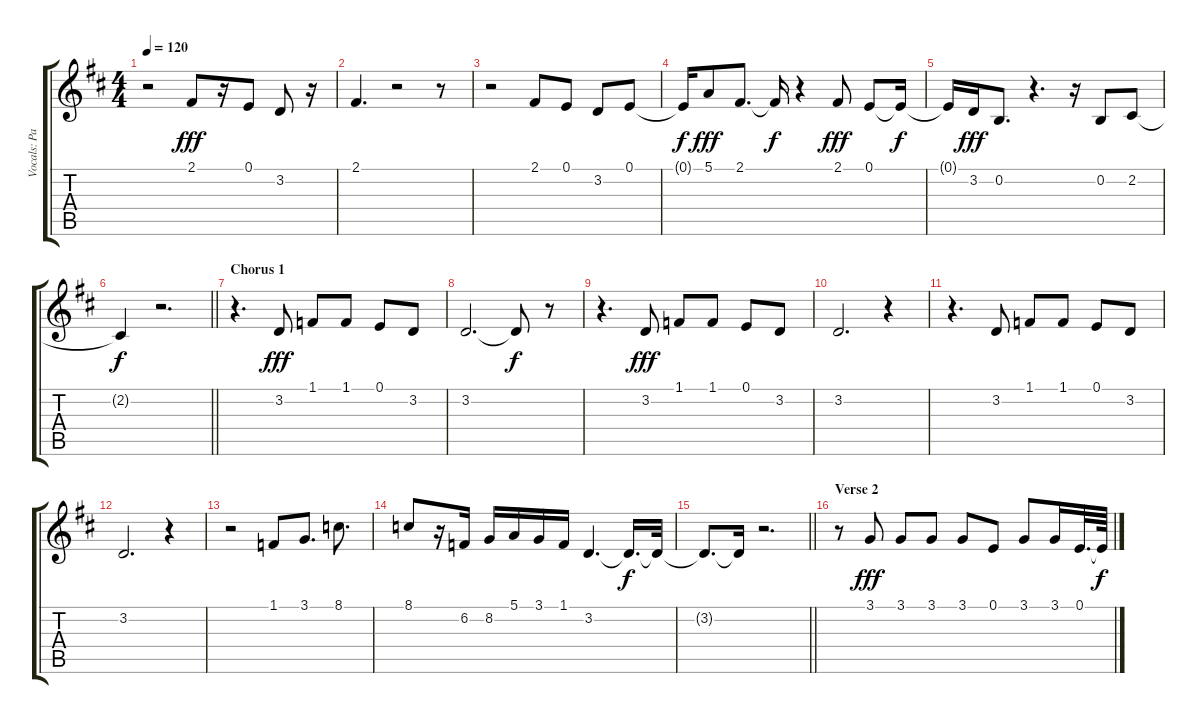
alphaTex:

\track ("Vocals: Paul Rodgers" "Vocals: Pa") {instrument lead1square}
\staff {score tabs}
\tuning (E4 B3 G3 D3 A2 E2) {hide}
\ts (4 4)
\tempo 120
\clef g2
\ks d
r.2{dy f} 2.1.8{dy fff} r.16 0.1.8 3.2.8 r.16 |
2.1.4{d} r.2 r.8 |
r.2 2.1.8 0.1.8 3.2.8 0.1.8 |
0.1{t}.16{dy f} 5.1.8{dy fff} 2.1.8{d} 2.1{t}.16{dy f} r.4 2.1.8{dy fff} 0.1.8 0.1{t}.16{dy f} |
0.1{t}.16 3.2.16{dy fff} 0.2.8{d} r.4{d} r.16 0.2.8 2.2.8 |
\barLineRight lightlight
2.2{t}.4{dy f} r.2{d} |
\section ("" "Chorus 1")
r.4{d} 3.2.8{dy fff} 1.1.8 1.1.8 0.1.8 3.2.8 |
3.2.2{d} 3.2{t}.8{dy f} r.8 |
r.4{d} 3.2.8{dy fff} 1.1.8 1.1.8 0.1.8 3.2.8 |
3.2.2{d} r.4 |
r.4{d} 3.2.8 1.1.8 1.1.8 0.1.8 3.2.8 |
3.2.2{d} r.4 |
r.2 1.1.8 3.1.8{d} 8.1.8{d} |
8.1.8 r.16 6.2.16 8.2.16 5.1.16 3.1.16 1.1.16 3.2.4{d} 3.2{t}.16{d dy f} 3.2{t}.32 |
\barLineRight lightlight
3.2{t}.8{d} 3.2{t}.16 r.2{d} |
\section ("" "Verse 2")
r.8 3.1.8{dy fff} 3.1.8 3.1.8 3.1.8 0.1.8 3.1.8 3.1.16 0.1.32{d} 0.1{t}.64{dy f}
